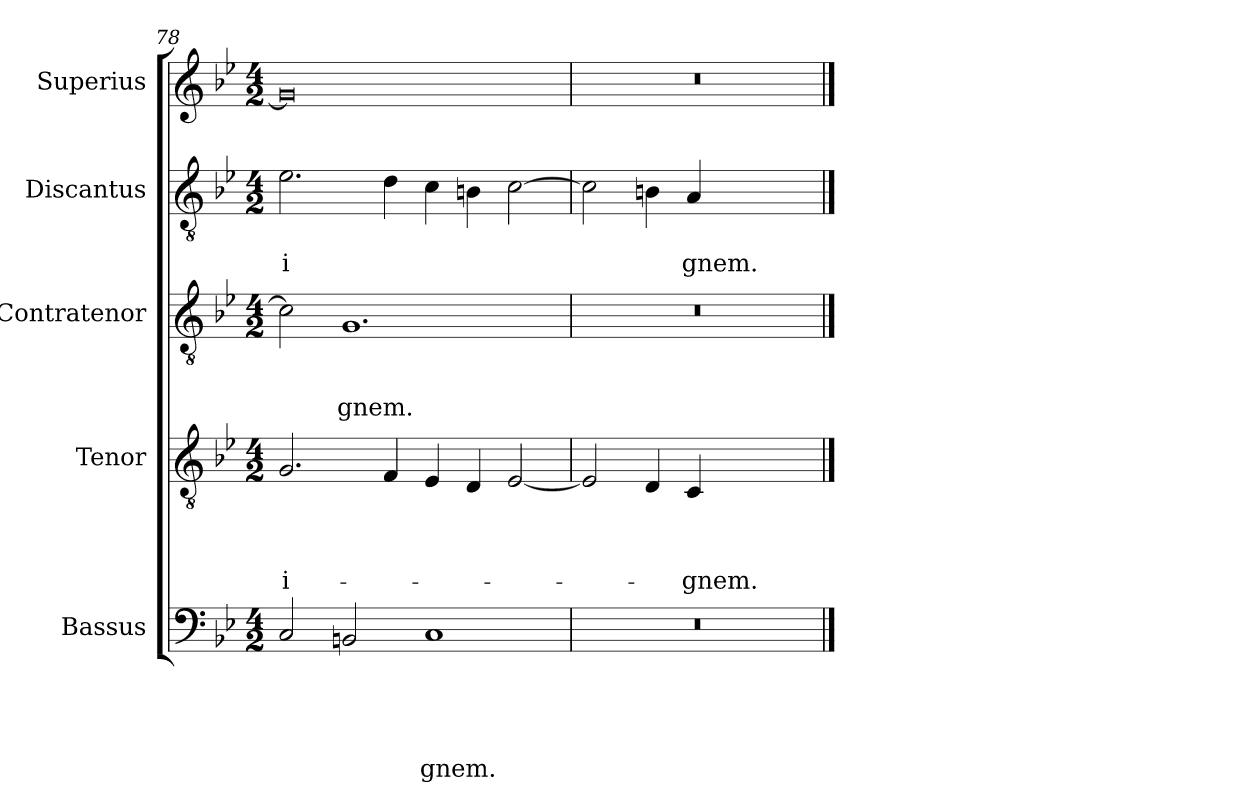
**kern	**text	**text	**text	**text	**text	**kern	**text	**text	**text	**text	**kern	**text	**text	**text	**kern	**text	**text	**kern	**text
*part5	*part5	*part5	*part5	*part5	*part5	*part4	*part4	*part4	*part4	*part4	*part3	*part3	*part3	*part3	*part2	*part2	*part2	*part1	*part1
*staff5	*staff5	*staff5	*staff5	*staff5	*staff5	*staff4	*staff4	*staff4	*staff4	*staff4	*staff3	*staff3	*staff3	*staff3	*staff2	*staff2	*staff2	*staff1	*staff1
*I"Bassus	*	*	*	*	*	*I"Tenor	*	*	*	*	*I"Contratenor	*	*	*	*I"Discantus	*	*	*I"Superius	*
*clefF4	*	*	*	*	*	*clefGv2	*	*	*	*	*clefGv2	*	*	*	*clefGv2	*	*	*clefG2	*
*k[b-e-]	*	*	*	*	*	*k[b-e-]	*	*	*	*	*k[b-e-]	*	*	*	*k[b-e-]	*	*	*k[b-e-]	*
*B-:	*	*	*	*	*	*B-:	*	*	*	*	*B-:	*	*	*	*B-:	*	*	*B-:	*
*M4/2	*	*	*	*	*	*M4/2	*	*	*	*	*M4/2	*	*	*	*M4/2	*	*	*M4/2	*
=78	=78	=78	=78	=78	=78	=78	=78	=78	=78	=78	=78	=78	=78	=78	=78	=78	=78	=78	=78
!	!	!	!	!	!	!	!	!	!	!LO:LY:b:rj	!	!	!	!	!	!	!LO:LY:b:rj	!	!
2C/	.	.	.	.	.	2.G/	.	.	.	i-	2c\]	.	.	.	2.e-\	.	i	0g]	.
!	!	!	!	!	!	!	!	!	!	!	!	!	!	!LO:LY:b	!	!	!	!	!
2BBn/	.	.	.	.	.	.	.	.	.	.	1.G	.	.	gnem.	.	.	.	.	.
.	.	.	.	.	.	4F/	.	.	.	.	.	.	.	.	4d\	.	.	.	.
!	!	!	!	!	!LO:LY:b	!	!	!	!	!	!	!	!	!	!	!	!	!	!
1C	.	.	.	.	-gnem.	4E-/	.	.	.	.	.	.	.	.	4c\	.	.	.	.
.	.	.	.	.	.	4D/	.	.	.	.	.	.	.	.	4Bn\	.	.	.	.
.	.	.	.	.	.	[<2E-/	.	.	.	.	.	.	.	.	[>2c\	.	.	.	.
=79	=79	=79	=79	=79	=79	=79	=79	=79	=79	=79	=79	=79	=79	=79	=79	=79	=79	=79	=79
0r	.	.	.	.	.	2E-/]	.	.	.	.	0r	.	.	.	2c\]	.	.	0r	.
.	.	.	.	.	.	4D/	.	.	.	.	.	.	.	.	4Bn\	.	.	.	.
!	!	!	!	!	!	!	!	!	!	!LO:LY:b	!	!	!	!	!	!	!LO:LY:b	!	!
.	.	.	.	.	.	4C/	.	.	.	-gnem.	.	.	.	.	4A/	.	gnem.	.	.
.	.	.	.	.	.	1ryy	.	.	.	.	.	.	.	.	1ryy	.	.	.	.
==	==	==	==	==	==	==	==	==	==	==	==	==	==	==	==	==	==	==	==
*-	*-	*-	*-	*-	*-	*-	*-	*-	*-	*-	*-	*-	*-	*-	*-	*-	*-	*-	*-
